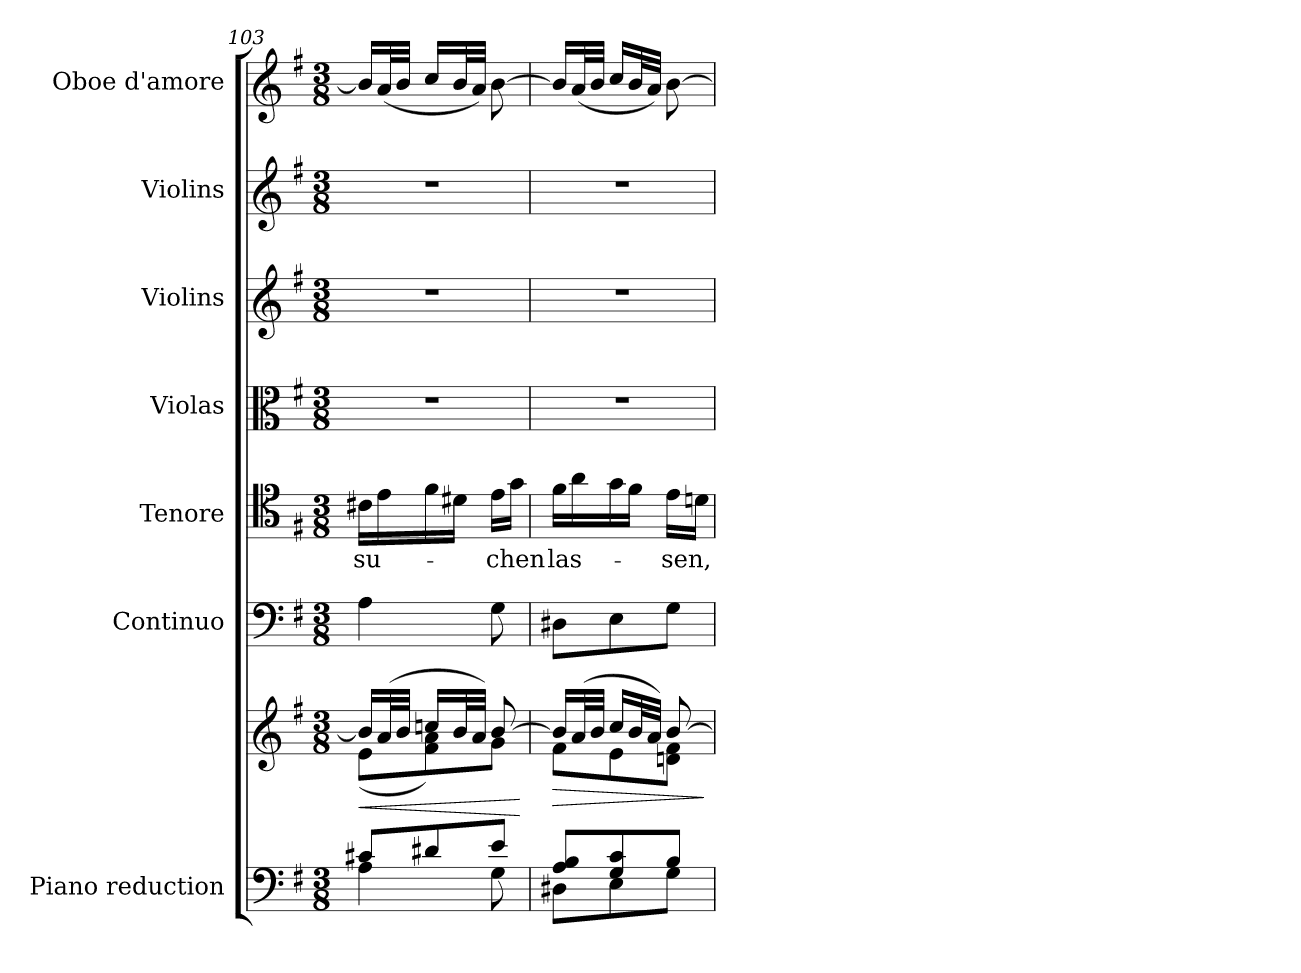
**kern	**kern	**dynam	**kern	**kern	**text	**kern	**kern	**kern	**kern
*part7	*part7	*part7	*part6	*part5	*part5	*part4	*part3	*part2	*part1
*staff8	*staff7	*staff7/8	*staff6	*staff5	*staff5	*staff4	*staff3	*staff2	*staff1
*I"Piano reduction	*	*	*I"Continuo	*I"Tenore	*	*I"Violas	*I"Violins	*I"Violins	*I"Oboe d'amore
*I'Pno	*	*	*	*	*	*	*	*	*I'Ob
*clefF4	*clefG2	*	*clefF4	*clefC4	*	*clefC3	*clefG2	*clefG2	*clefG2
*k[f#]	*k[f#]	*	*k[f#]	*k[f#]	*	*k[f#]	*k[f#]	*k[f#]	*k[f#]
*M3/8	*M3/8	*	*M3/8	*M3/8	*	*M3/8	*M3/8	*M3/8	*M3/8
=103	=103	=103	=103	=103	=103	=103	=103	=103	=103
*^	*	*	*	*	*	*	*	*	*
!	!	!	!LO:HP:b	!	!	!LO:LY:b	!	!	!	!
*	*	*^	*	*	*	*	*	*	*	*
8c#X/L	4A\	16b/LL]	(<8e\L	<	4A\	16c#X\LL	su-	4.r	4.r	4.r	16b/LL]
.	.	(>32a/L	.	.	.	16e\	.	.	.	.	(>32a/L
.	.	32b/JJJ	.	.	.	.	.	.	.	.	32b/JJJ
8d#X/	.	16ccn/LL	8f#\ 8a\)	.	.	16f#\	.	.	.	.	16cc/LL
.	.	32b/L	.	.	.	16d#X\JJ	.	.	.	.	32b/L
.	.	32a/JJJ)	.	.	.	.	.	.	.	.	32a/JJJ)
!	!	!	!	!	!	!	!LO:LY:b	!	!	!	!
8e/J	8G\	[8b/	8g\J	.	8G\	16e\LL	chen	.	.	.	[8b\
.	.	.	.	.	.	16g\JJ	.	.	.	.	.
*v	*v	*	*	*	*	*	*	*	*	*	*
*	*v	*v	*	*	*	*	*	*	*	*
.	.	[	.	.	.	.	.	.	.
!!LO:LB:g=z
=104	=104	=104	=104	=104	=104	=104	=104	=104	=104
*^	*	*	*	*	*	*	*	*	*
!	!	!	!LO:HP:b	!	!	!LO:LY:b	!	!	!	!
*	*	*^	*	*	*	*	*	*	*	*
8A/ 8B/L	8D#X\L	16b/LL]	8f#\L	>	8D#X\L	16f#\LL	las-	4.r	4.r	4.r	16b/LL]
.	.	(>32a/L	.	.	.	16a\	.	.	.	.	(<32a/L
.	.	32b/JJJ	.	.	.	.	.	.	.	.	32b/JJJ
8G/ 8c/	8E\	16cc/LL	8e\	.	8E\	16g\	.	.	.	.	16cc/LL
.	.	32b/L	.	.	.	16f#\JJ	.	.	.	.	32b/L
.	.	32a/JJJ)	.	.	.	.	.	.	.	.	32a/JJJ)
!	!	!	!	!	!	!	!LO:LY:b	!	!	!	!
8B/J	8G\J	[8b/	8dn\ 8f#\J	.	8G\J	16e\LL	-sen,	.	.	.	[8b\
.	.	.	.	.	.	16dn\JJ	.	.	.	.	.
*v	*v	*	*	*	*	*	*	*	*	*	*
*	*v	*v	*	*	*	*	*	*	*	*
.	.	]	.	.	.	.	.	.	.
=	=	=	=	=	=	=	=	=	=
*-	*-	*-	*-	*-	*-	*-	*-	*-	*-
